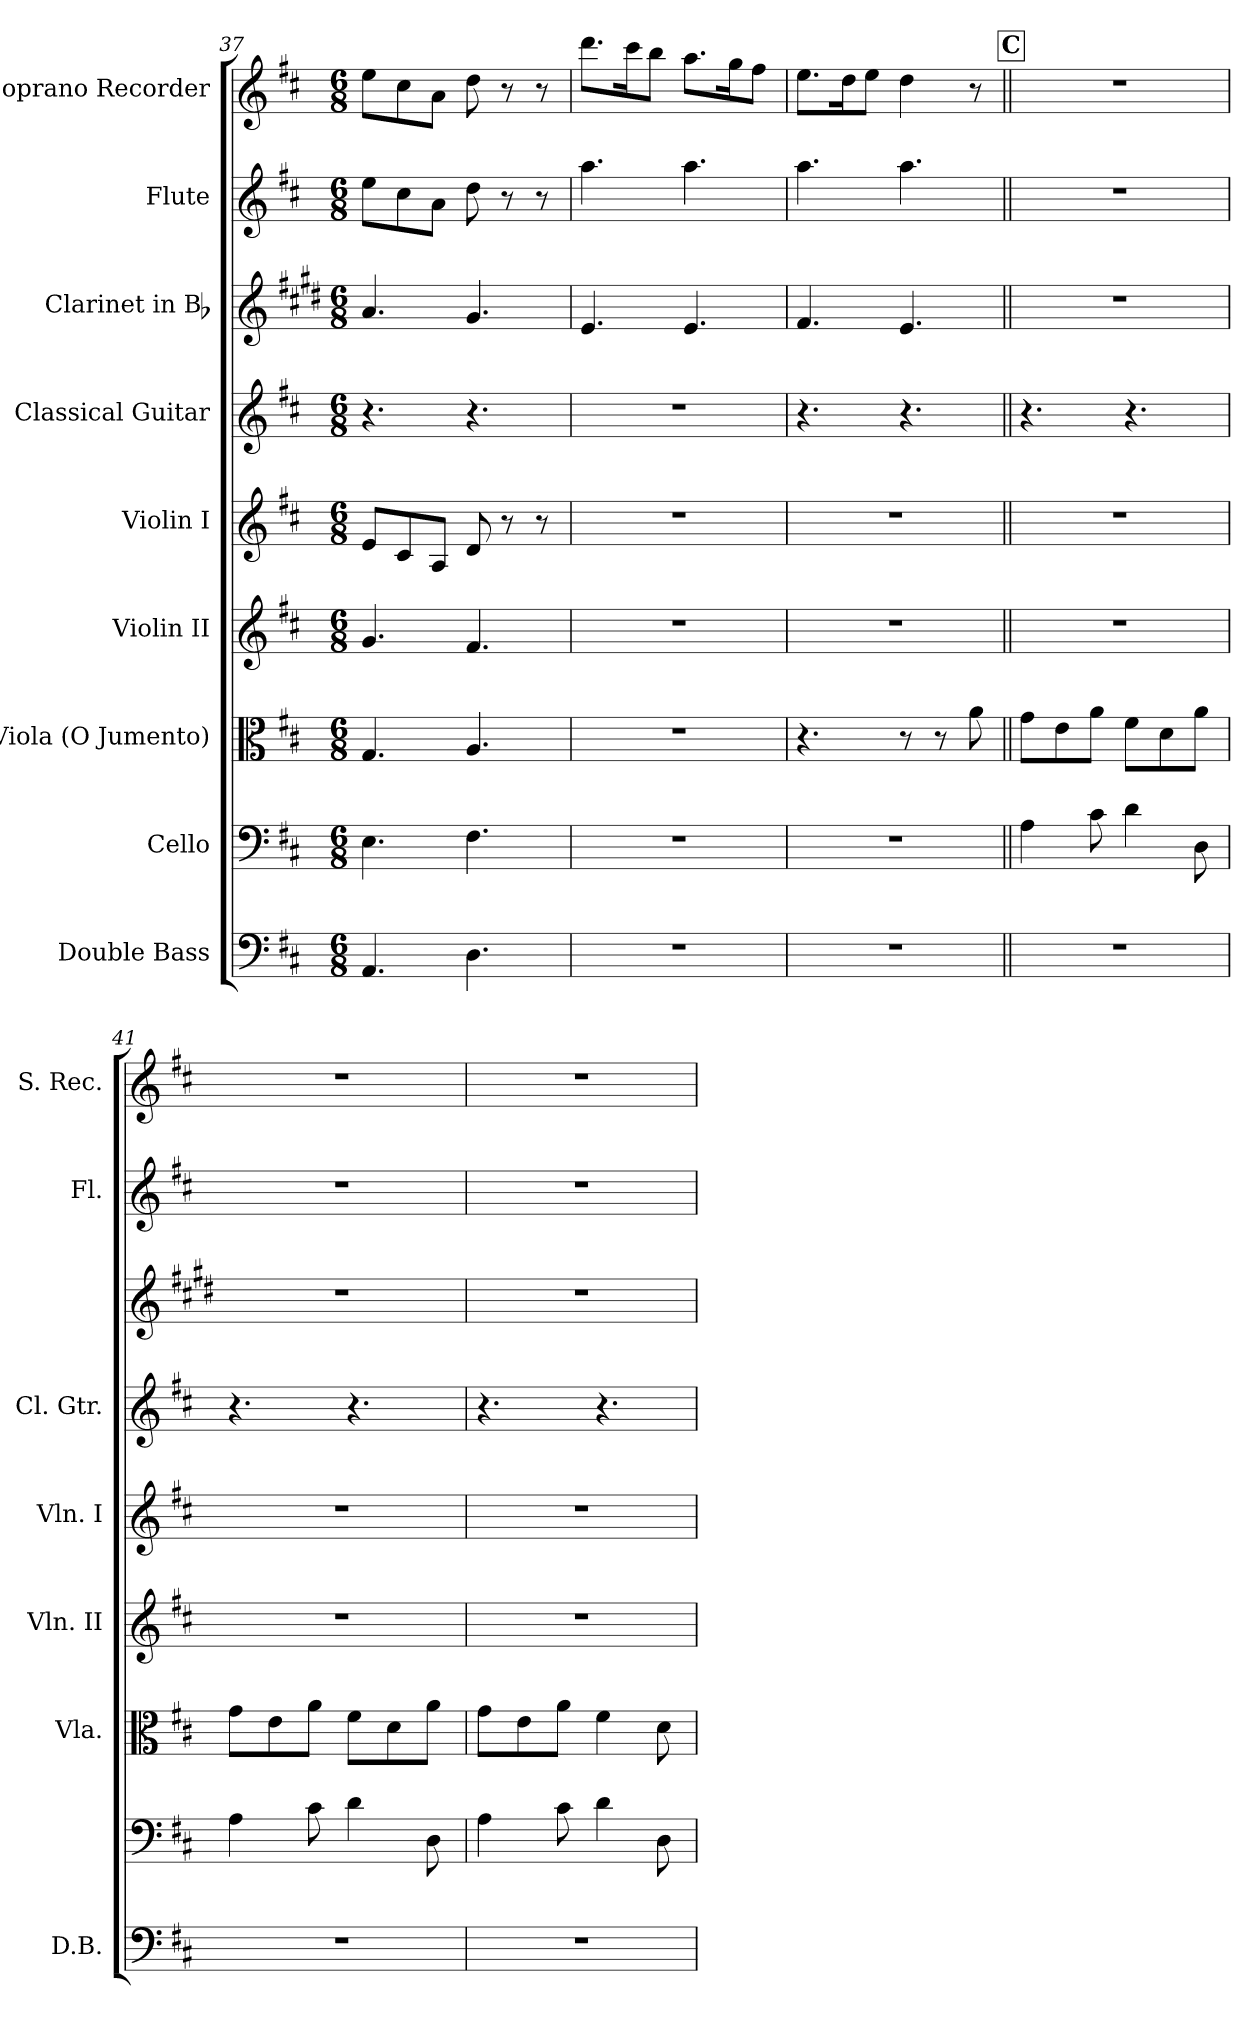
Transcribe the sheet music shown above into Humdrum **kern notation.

**kern	**kern	**kern	**kern	**kern	**kern	**kern	**kern	**kern
*part9	*part8	*part7	*part6	*part5	*part4	*part3	*part2	*part1
*staff9	*staff8	*staff7	*staff6	*staff5	*staff4	*staff3	*staff2	*staff1
*I"Double Bass	*I"Cello	*I"Viola (O Jumento)	*I"Violin II	*I"Violin I	*I"Classical Guitar	*I"Clarinet in Bb	*I"Flute	*I"Soprano Recorder
*I'D.B.	*	*I'Vla.	*I'Vln. II	*I'Vln. I	*I'Cl. Gtr.	*	*I'Fl.	*I'S. Rec.
*clefF4	*clefF4	*clefC3	*clefG2	*clefG2	*clefG2	*clefG2	*clefG2	*clefG2
*ITrd7c12	*	*	*	*	*ITrd7c12	*ITrd1c2	*	*ITrd-7c-12
*k[f#c#]	*k[f#c#]	*k[f#c#]	*k[f#c#]	*k[f#c#]	*k[f#c#]	*k[f#c#]	*k[f#c#]	*k[f#c#]
*D:	*D:	*D:	*D:	*D:	*D:	*D:	*D:	*D:
*M6/8	*M6/8	*M6/8	*M6/8	*M6/8	*M6/8	*M6/8	*M6/8	*M6/8
=37	=37	=37	=37	=37	=37	=37	=37	=37
4.AAA/	4.E\	4.G/	4.g/	8e/L	4.r	4.g/	8ee\L	8eee\L
.	.	.	.	8c#/	.	.	8cc#\	8ccc#\
.	.	.	.	8A/J	.	.	8a\J	8aa\J
4.DD\	4.F#\	4.A/	4.f#/	8d/	4.r	4.f#/	8dd\	8ddd\
.	.	.	.	8r	.	.	8r	8r
.	.	.	.	8r	.	.	8r	8r
=38	=38	=38	=38	=38	=38	=38	=38	=38
2.r	2.r	2.r	2.r	2.r	2.r	4.d/	4.aa\	8.dddd\L
.	.	.	.	.	.	.	.	16cccc#\k
.	.	.	.	.	.	.	.	8bbb\J
.	.	.	.	.	.	4.d/	4.aa\	8.aaa\L
.	.	.	.	.	.	.	.	16ggg\k
.	.	.	.	.	.	.	.	8fff#\J
=39	=39	=39	=39	=39	=39	=39	=39	=39
2.r	2.r	4.r	2.r	2.r	4.r	4.e/	4.aa\	8.eee\L
.	.	.	.	.	.	.	.	16ddd\k
.	.	.	.	.	.	.	.	8eee\J
.	.	8r	.	.	4.r	4.d/	4.aa\	4ddd\
.	.	8r	.	.	.	.	.	.
.	.	8a\	.	.	.	.	.	8r
!!LO:REH:place=s1:a:B:fs=12:t=C
=40||	=40||	=40||	=40||	=40||	=40||	=40||	=40||	=40||
2.r	4A\	8g\L	2.r	2.r	4.r	2.r	2.r	2.r
.	.	8e\	.	.	.	.	.	.
.	8c#\	8a\J	.	.	.	.	.	.
.	4d\	8f#\L	.	.	4.r	.	.	.
.	.	8d\	.	.	.	.	.	.
.	8D\	8a\J	.	.	.	.	.	.
!!LO:PB:g=z
=41	=41	=41	=41	=41	=41	=41	=41	=41
2.r	4A\	8g\L	2.r	2.r	4.r	2.r	2.r	2.r
.	.	8e\	.	.	.	.	.	.
.	8c#\	8a\J	.	.	.	.	.	.
.	4d\	8f#\L	.	.	4.r	.	.	.
.	.	8d\	.	.	.	.	.	.
.	8D\	8a\J	.	.	.	.	.	.
=42	=42	=42	=42	=42	=42	=42	=42	=42
2.r	4A\	8g\L	2.r	2.r	4.r	2.r	2.r	2.r
.	.	8e\	.	.	.	.	.	.
.	8c#\	8a\J	.	.	.	.	.	.
.	4d\	4f#\	.	.	4.r	.	.	.
.	8D\	8d\	.	.	.	.	.	.
=	=	=	=	=	=	=	=	=
*-	*-	*-	*-	*-	*-	*-	*-	*-
